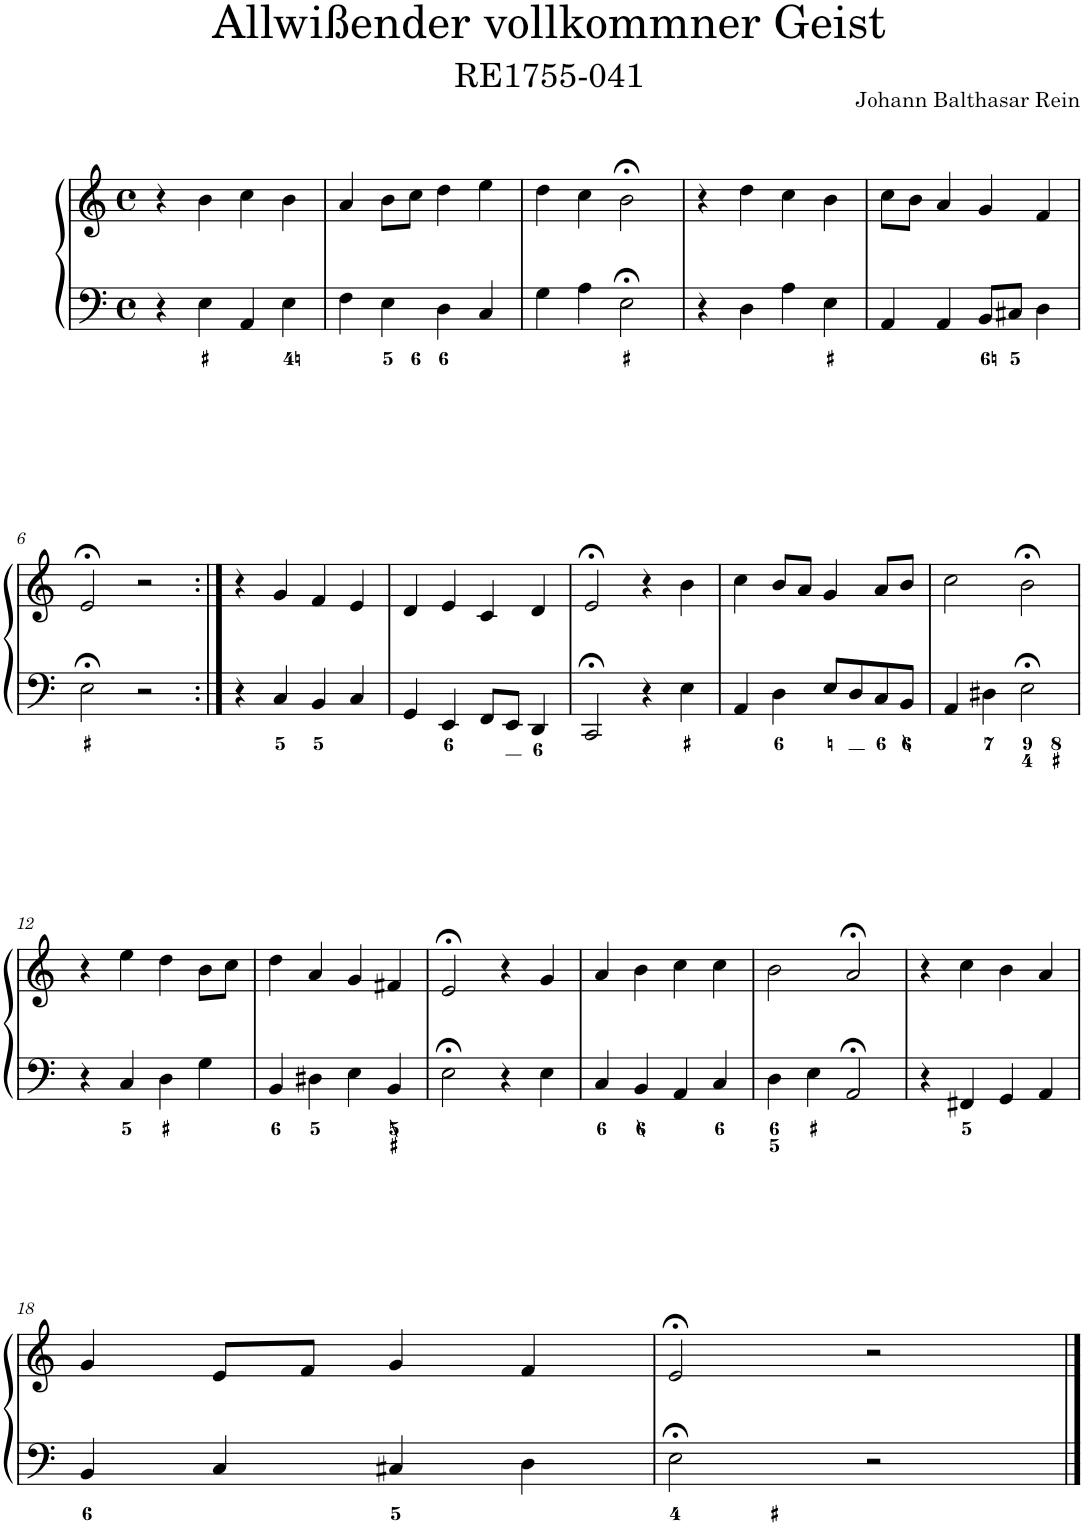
**kern	**kern
*part1	*part1
*staff2	*staff1
*I"Piano	*
*I'Pno.	*
*clefF4	*clefG2
*k[]	*k[]
*M4/4	*M4/4
*met(c)	*met(c)
=1	=1
4r	4r
4E\	4b\
4AA/	4cc\
4E\	4b\
=2	=2
4F\	4a/
4E\	8b\L
.	8cc\J
4D\	4dd\
4C/	4ee\
=3	=3
4G\	4dd\
4A\	4cc\
2E;<\	2b;<\
=4	=4
4r	4r
4D\	4dd\
4A\	4cc\
4E\	4b\
=5	=5
4AA/	8cc\L
.	8b\J
4AA/	4a/
8BB/L	4g/
8C#X/J	.
4D\	4f/
!!LO:LB:g=z
=6	=6
2E;<\	2e;</
2r	2r
=7:|!	=7:|!
4r	4r
4C/	4g/
4BB/	4f/
4C/	4e/
=8	=8
4GG/	4d/
4EE/	4e/
8FF/L	4c/
8EE/J	.
4DD/	4d/
=9	=9
2CC;</	2e;</
4r	4r
4E\	4b\
=10	=10
4AA/	4cc\
4D\	8b/L
.	8a/J
8E/L	4g/
8D/	.
8C/	8a/L
8BB/J	8b/J
=11	=11
4AA/	2cc\
4D#X\	.
2E;<\	2b;<\
!!LO:LB:g=z
=12	=12
4r	4r
4C/	4ee\
4D\	4dd\
4G\	8b\L
.	8cc\J
=13	=13
4BB/	4dd\
4D#X\	4a/
4E\	4g/
4BB/	4f#X/
=14	=14
2E;<\	2e;</
4r	4r
4E\	4g/
=15	=15
4C/	4a/
4BB/	4b\
4AA/	4cc\
4C/	4cc\
=16	=16
4D\	2b\
4E\	.
2AA;</	2a;</
=17	=17
4r	4r
4FF#X/	4cc\
4GG/	4b\
4AA/	4a/
!!LO:LB:g=z
=18	=18
4BB/	4g/
4C/	8e/L
.	8f/J
4C#X/	4g/
4D\	4f/
=19	=19
2E;<\	2e;</
2r	2r
==	==
*-	*-
